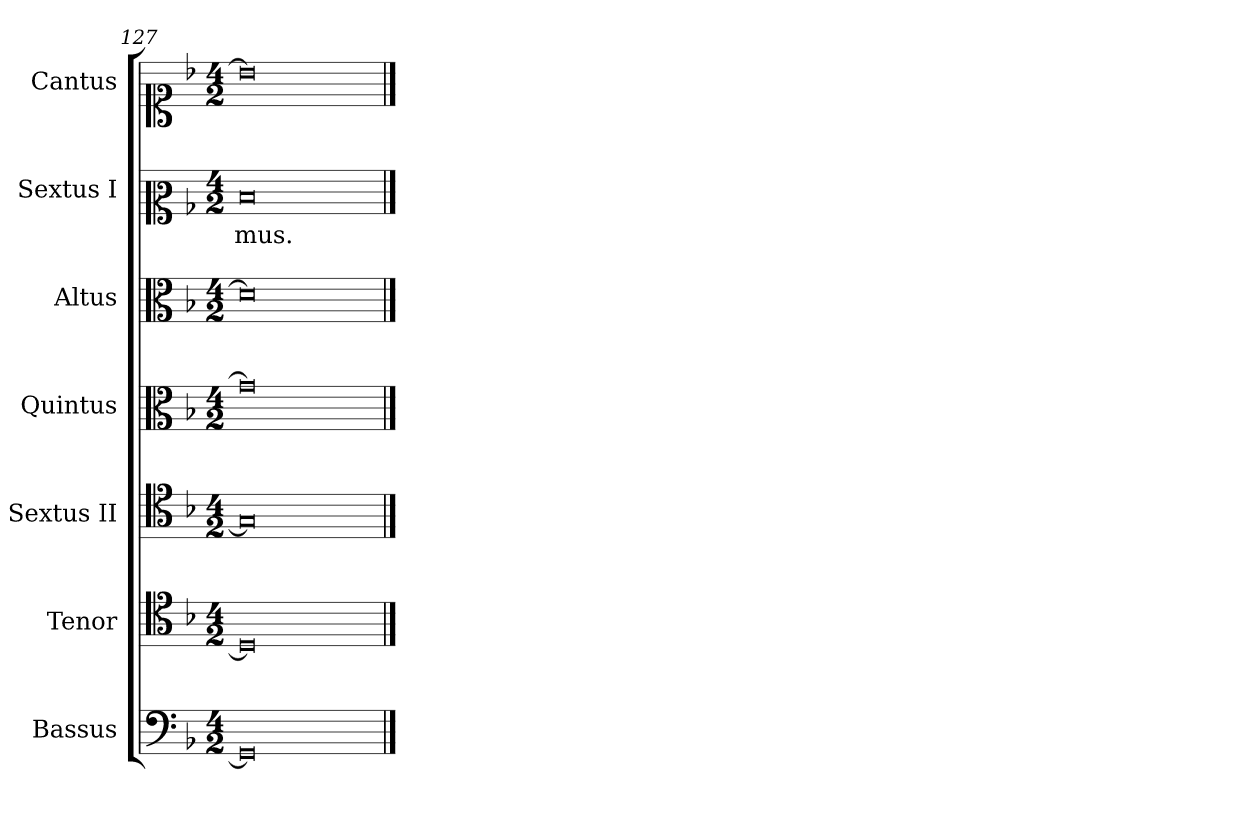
**kern	**kern	**kern	**kern	**kern	**kern	**text	**kern
*part7	*part6	*part5	*part4	*part3	*part2	*part2	*part1
*staff7	*staff6	*staff5	*staff4	*staff3	*staff2	*staff2	*staff1
*I"Bassus	*I"Tenor	*I"Sextus II	*I"Quintus	*I"Altus	*I"Sextus I	*	*I"Cantus
*I'B.	*I'T.	*I'S. II	*I'Q.	*I'A.	*I'S. I	*	*I'C.
*clefF4	*clefC4	*clefC4	*clefC3	*clefC3	*clefC2	*	*clefC1
*k[b-]	*k[b-]	*k[b-]	*k[b-]	*k[b-]	*k[b-]	*	*k[b-]
*M4/2	*M4/2	*M4/2	*M4/2	*M4/2	*M4/2	*	*M4/2
=127	=127	=127	=127	=127	=127	=127	=127
0GG]	0D]	0G]	0g]	0d]	0d	-mus.	0bn]
==	==	==	==	==	==	==	==
*-	*-	*-	*-	*-	*-	*-	*-
